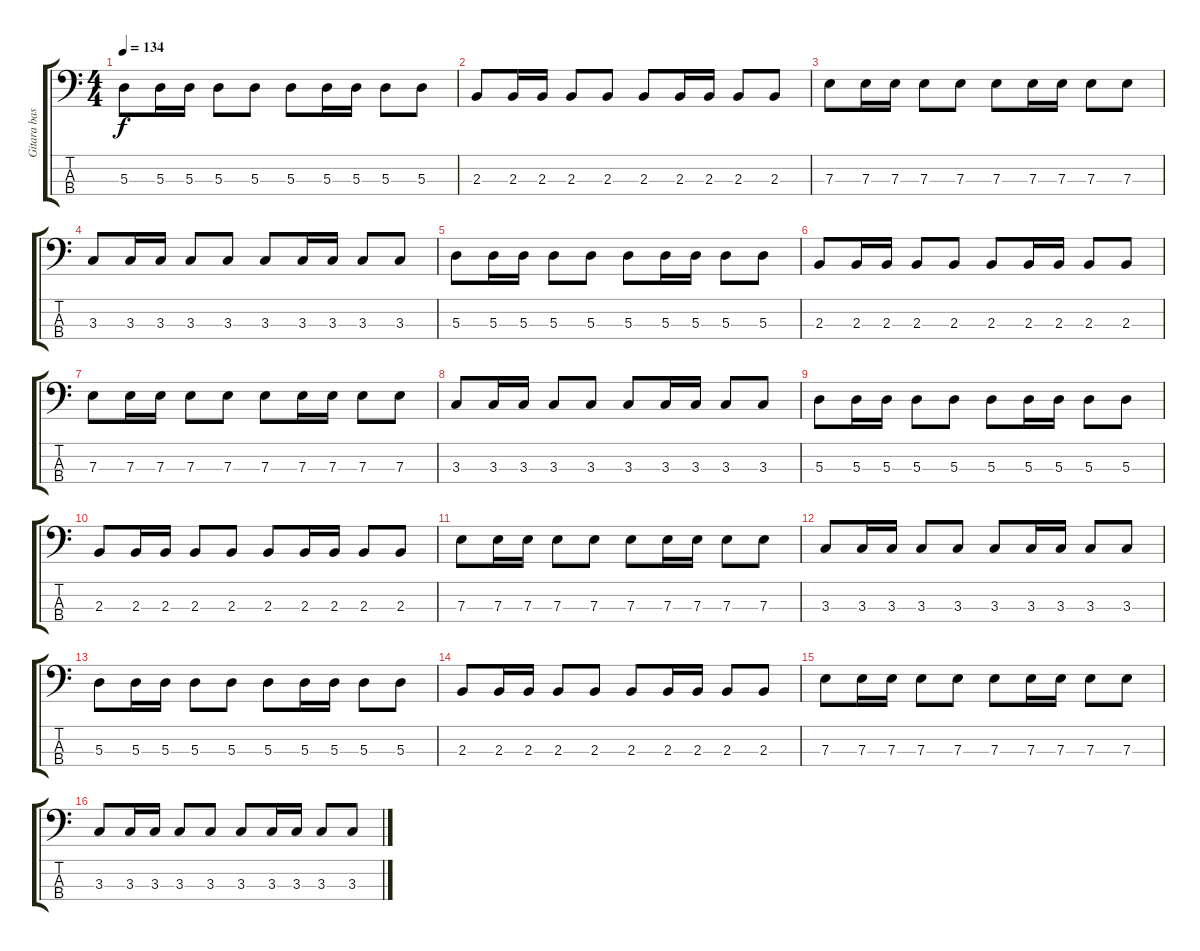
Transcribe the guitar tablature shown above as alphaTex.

\track ("Gitara basowa" "Gitara bas") {instrument electricbassfinger}
\staff {score tabs}
\tuning (G2 D2 A1 E1) {hide}
\ts (4 4)
\tempo 134
\clef f4
\ks c
5.3.8{dy f} 5.3.16 5.3.16 5.3.8 5.3.8 5.3.8 5.3.16 5.3.16 5.3.8 5.3.8 |
2.3.8 2.3.16 2.3.16 2.3.8 2.3.8 2.3.8 2.3.16 2.3.16 2.3.8 2.3.8 |
7.3.8 7.3.16 7.3.16 7.3.8 7.3.8 7.3.8 7.3.16 7.3.16 7.3.8 7.3.8 |
3.3.8 3.3.16 3.3.16 3.3.8 3.3.8 3.3.8 3.3.16 3.3.16 3.3.8 3.3.8 |
5.3.8 5.3.16 5.3.16 5.3.8 5.3.8 5.3.8 5.3.16 5.3.16 5.3.8 5.3.8 |
2.3.8 2.3.16 2.3.16 2.3.8 2.3.8 2.3.8 2.3.16 2.3.16 2.3.8 2.3.8 |
7.3.8 7.3.16 7.3.16 7.3.8 7.3.8 7.3.8 7.3.16 7.3.16 7.3.8 7.3.8 |
3.3.8 3.3.16 3.3.16 3.3.8 3.3.8 3.3.8 3.3.16 3.3.16 3.3.8 3.3.8 |
5.3.8 5.3.16 5.3.16 5.3.8 5.3.8 5.3.8 5.3.16 5.3.16 5.3.8 5.3.8 |
2.3.8 2.3.16 2.3.16 2.3.8 2.3.8 2.3.8 2.3.16 2.3.16 2.3.8 2.3.8 |
7.3.8 7.3.16 7.3.16 7.3.8 7.3.8 7.3.8 7.3.16 7.3.16 7.3.8 7.3.8 |
3.3.8 3.3.16 3.3.16 3.3.8 3.3.8 3.3.8 3.3.16 3.3.16 3.3.8 3.3.8 |
5.3.8 5.3.16 5.3.16 5.3.8 5.3.8 5.3.8 5.3.16 5.3.16 5.3.8 5.3.8 |
2.3.8 2.3.16 2.3.16 2.3.8 2.3.8 2.3.8 2.3.16 2.3.16 2.3.8 2.3.8 |
7.3.8 7.3.16 7.3.16 7.3.8 7.3.8 7.3.8 7.3.16 7.3.16 7.3.8 7.3.8 |
3.3.8 3.3.16 3.3.16 3.3.8 3.3.8 3.3.8 3.3.16 3.3.16 3.3.8 3.3.8
